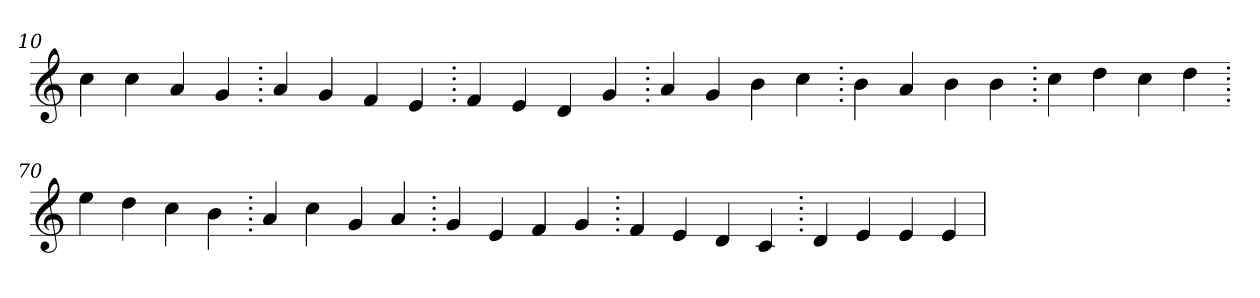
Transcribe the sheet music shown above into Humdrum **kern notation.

**kern
*part1
*staff1
*clefG2
=10.
4cc
4cc
4a
4g
=20.
4a
4g
4f
4e
=30.
4f
4e
4d
4g
=40.
4a
4g
4b
4cc
=50.
4b
4a
4b
4b
=60.
4cc
4dd
4cc
4dd
=70.
4ee
4dd
4cc
4b
=80.
4a
4cc
4g
4a
=90.
4g
4e
4f
4g
=100.
4f
4e
4d
4c
=110.
4d
4e
4e
4e
=
*-
